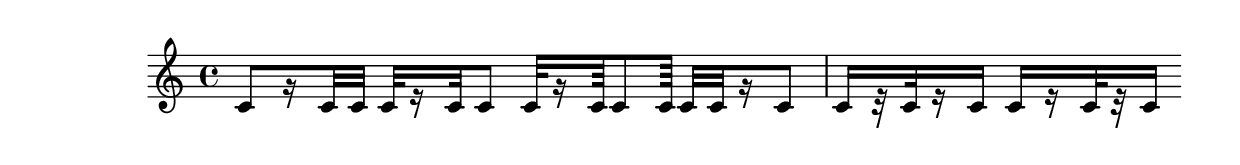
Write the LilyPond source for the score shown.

\version "2.11.46"

\header {
  texidoc = "When a beam goes over a rest, there should not be any 
beamlets pointing towards the rest unless absolutely necessary."
}

\relative c' {
  c8[ r16 c32 c32]
  c32[ r16 c32 c8]
  c32[ r16 c64 c8 c64]
  c32[ c32 r16 c8]
  c16[ r32 c32 r16 c16]
  c16[ r16 c32 r32 c16]
}